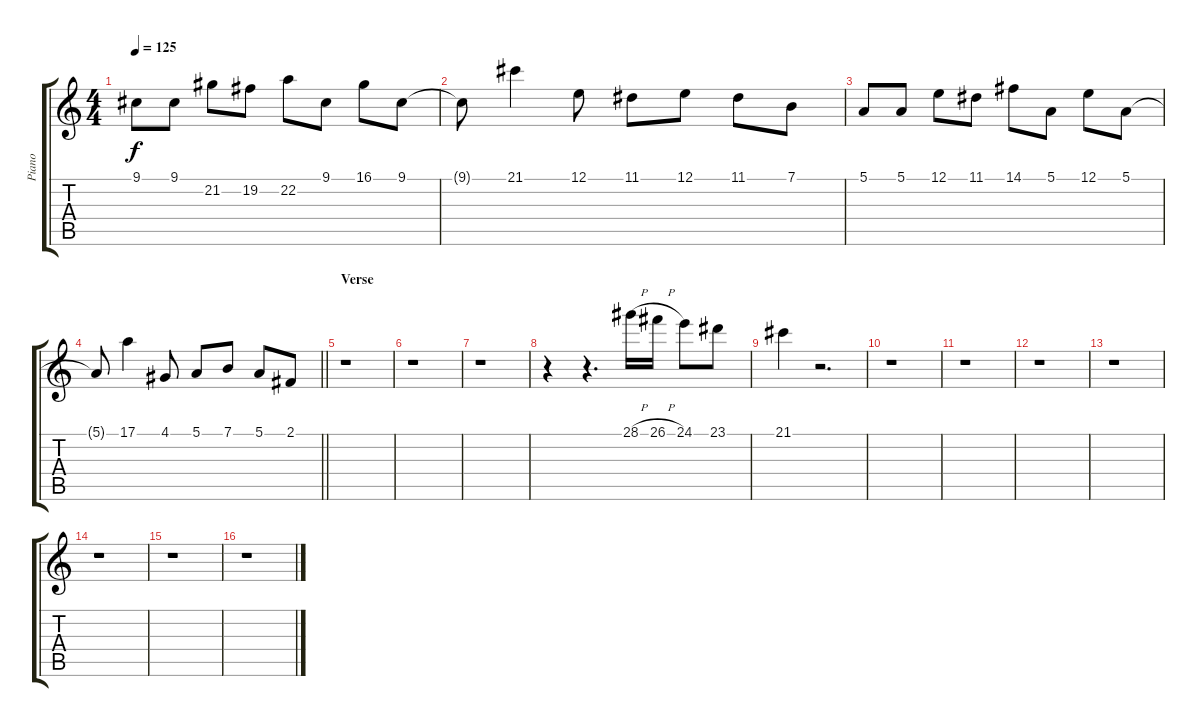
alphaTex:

\track ("Piano" "Piano") {instrument brightacousticpiano}
\staff {score tabs}
\tuning (E4 B3 G3 D3 A2 E2) {hide}
\ts (4 4)
\tempo 125
\clef g2
\ks c
9.1.8{dy f} 9.1.8 21.2.8 19.2.8 22.2.8 9.1.8 16.1.8 9.1.8 |
9.1{t}.8 21.1.4 12.1.8 11.1.8 12.1.8 11.1.8 7.1.8 |
5.1.8 5.1.8 12.1.8 11.1.8 14.1.8 5.1.8 12.1.8 5.1.8 |
\barLineRight lightlight
5.1{t}.8 17.1.4 4.1.8 5.1.8 7.1.8 5.1.8 2.1.8 |
\section ("" "Verse ")
r.1 |
r.1 |
r.1 |
r.4 r.4{d} 28.1{h}.16 26.1{h}.16 24.1.8 23.1.8 |
21.1.4 r.2{d} |
r.1 |
r.1 |
r.1 |
r.1 |
r.1 |
r.1 |
r.1
